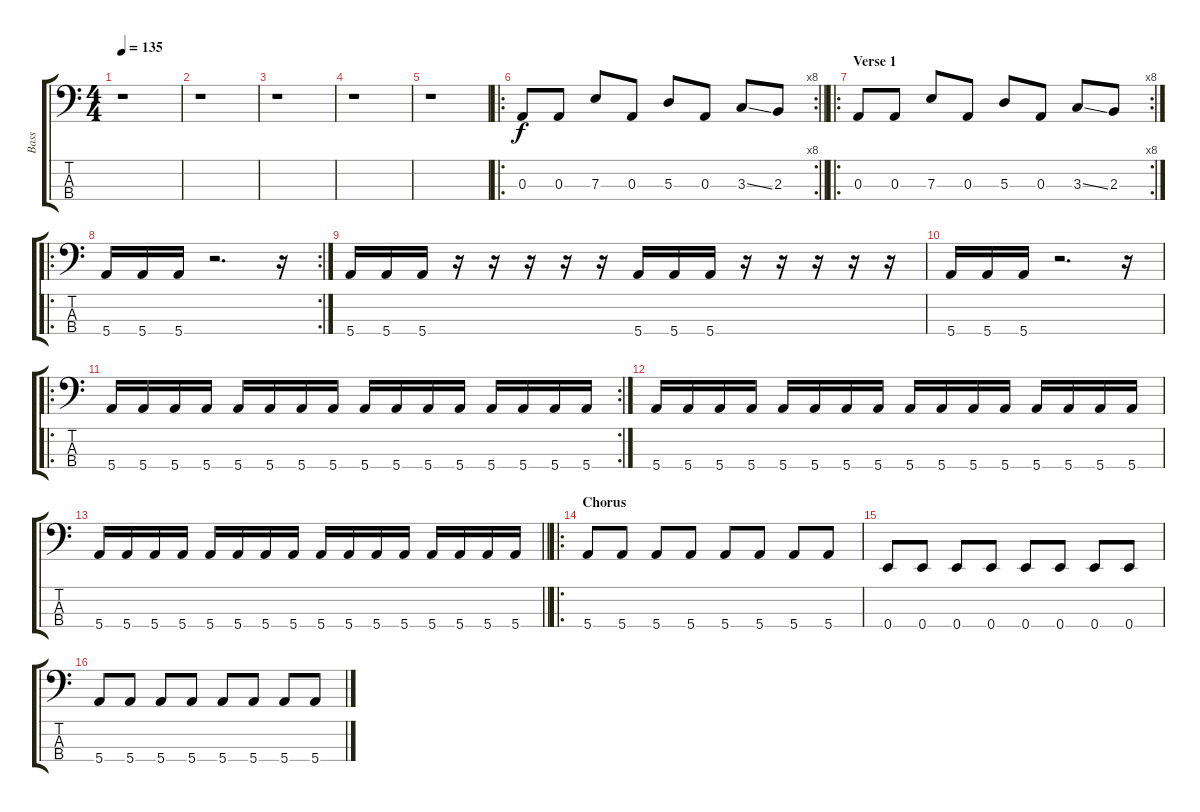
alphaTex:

\track ("Bass" "Bass") {instrument electricbassfinger}
\staff {score tabs}
\tuning (G2 D2 A1 E1) {hide}
\ts (4 4)
\tempo 135
\clef f4
\ks c
r.1{dy f instrument electricbassfinger} |
r.1 |
r.1 |
r.1 |
r.1 |
\ro
\rc 8
\barLineRight lightlight
0.3.8 0.3.8 7.3.8 0.3.8 5.3.8 0.3.8 3.3{ss}.8 2.3.8 |
\ro
\rc 8
\section ("" "Verse 1")
0.3.8 0.3.8 7.3.8 0.3.8 5.3.8 0.3.8 3.3{ss}.8 2.3.8 |
\ro
\rc 2
5.4.16 5.4.16 5.4.16 r.2{d} r.16 |
5.4.16 5.4.16 5.4.16 r.16 r.16 r.16 r.16 r.16 5.4.16 5.4.16 5.4.16 r.16 r.16 r.16 r.16 r.16 |
5.4.16 5.4.16 5.4.16 r.2{d} r.16 |
\ro
\rc 2
5.4.16 5.4.16 5.4.16 5.4.16 5.4.16 5.4.16 5.4.16 5.4.16 5.4.16 5.4.16 5.4.16 5.4.16 5.4.16 5.4.16 5.4.16 5.4.16 |
5.4.16 5.4.16 5.4.16 5.4.16 5.4.16 5.4.16 5.4.16 5.4.16 5.4.16 5.4.16 5.4.16 5.4.16 5.4.16 5.4.16 5.4.16 5.4.16 |
\barLineRight lightlight
5.4.16 5.4.16 5.4.16 5.4.16 5.4.16 5.4.16 5.4.16 5.4.16 5.4.16 5.4.16 5.4.16 5.4.16 5.4.16 5.4.16 5.4.16 5.4.16 |
\ro
\section ("" "Chorus")
5.4.8 5.4.8 5.4.8 5.4.8 5.4.8 5.4.8 5.4.8 5.4.8 |
0.4.8 0.4.8 0.4.8 0.4.8 0.4.8 0.4.8 0.4.8 0.4.8 |
5.4.8 5.4.8 5.4.8 5.4.8 5.4.8 5.4.8 5.4.8 5.4.8
